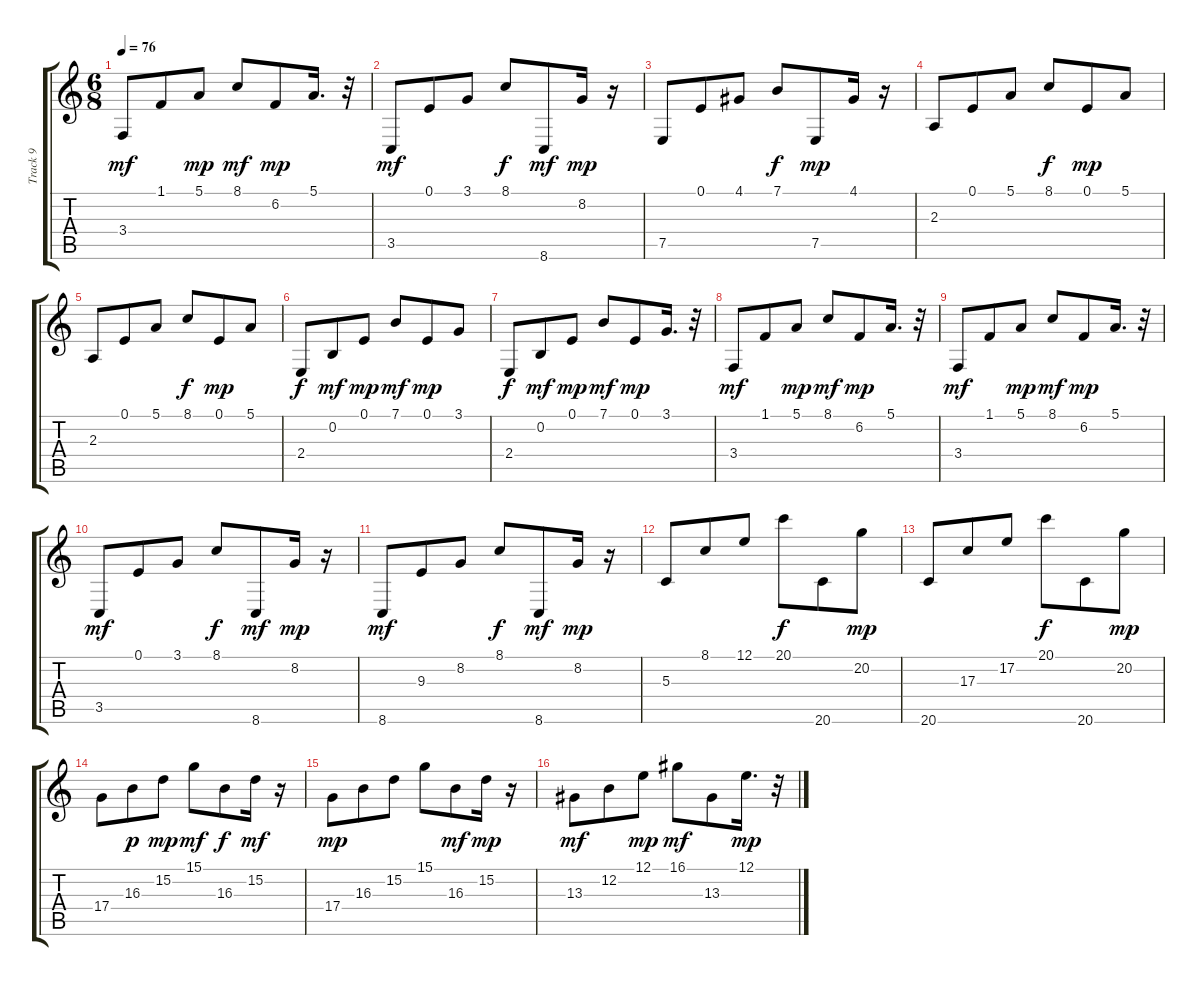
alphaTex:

\track ("Track 9" "Track 9") {instrument acousticgrandpiano}
\staff {score tabs}
\tuning (E4 B3 G3 D3 A2 E2) {hide}
\ts (6 8)
\tempo 76
\clef g2
\ks c
3.4.8{dy mf} 1.1.8 5.1.8{dy mp} 8.1.8{dy mf} 6.2.8{dy mp} 5.1.16{d} r.32 |
3.5.8{dy mf} 0.1.8 3.1.8 8.1.8{dy f} 8.6.8{dy mf} 8.2.16{dy mp} r.16 |
7.5.8 0.1.8 4.1.8 7.1.8{dy f} 7.5.8{dy mp} 4.1.16 r.16 |
2.3.8 0.1.8 5.1.8 8.1.8{dy f} 0.1.8{dy mp} 5.1.8 |
2.3.8 0.1.8 5.1.8 8.1.8{dy f} 0.1.8{dy mp} 5.1.8 |
2.4.8{dy f} 0.2.8{dy mf} 0.1.8{dy mp} 7.1.8{dy mf} 0.1.8{dy mp} 3.1.8 |
2.4.8{dy f} 0.2.8{dy mf} 0.1.8{dy mp} 7.1.8{dy mf} 0.1.8{dy mp} 3.1.16{d} r.32 |
3.4.8{dy mf} 1.1.8 5.1.8{dy mp} 8.1.8{dy mf} 6.2.8{dy mp} 5.1.16{d} r.32 |
3.4.8{dy mf} 1.1.8 5.1.8{dy mp} 8.1.8{dy mf} 6.2.8{dy mp} 5.1.16{d} r.32 |
3.5.8{dy mf} 0.1.8 3.1.8 8.1.8{dy f} 8.6.8{dy mf} 8.2.16{dy mp} r.16 |
8.6.8{dy mf} 9.3.8 8.2.8 8.1.8{dy f} 8.6.8{dy mf} 8.2.16{dy mp} r.16 |
5.3.8 8.1.8 12.1.8 20.1.8{dy f} 20.6.8 20.2.8{dy mp} |
20.6.8 17.3.8 17.2.8 20.1.8{dy f} 20.6.8 20.2.8{dy mp} |
17.4.8 16.3.8{dy p} 15.2.8{dy mp} 15.1.8{dy mf} 16.3.8{dy f} 15.2.16{dy mf} r.16 |
17.4.8{dy mp} 16.3.8 15.2.8 15.1.8 16.3.8{dy mf} 15.2.16{dy mp} r.16 |
13.3.8{dy mf} 12.2.8 12.1.8{dy mp} 16.1.8{dy mf} 13.3.8 12.1.16{d dy mp} r.32
